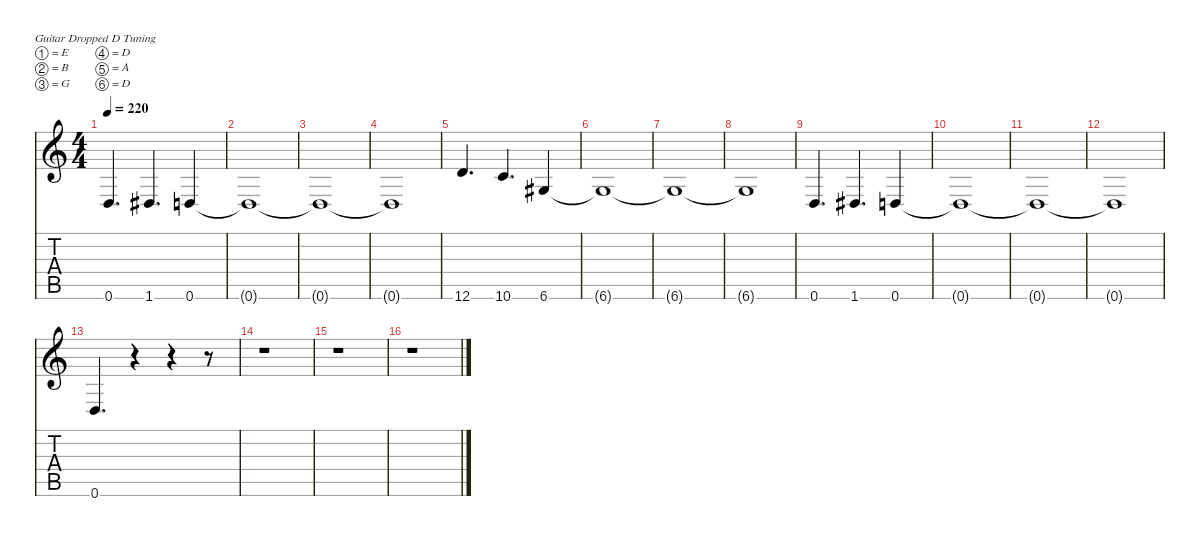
\defaultSystemsLayout 4
\hideDynamics
\bracketExtendMode nobrackets
\singleTrackTrackNamePolicy hidden
\multiTrackTrackNamePolicy hidden
\firstSystemTrackNameMode fullname
\firstSystemTrackNameOrientation horizontal
\otherSystemsTrackNameOrientation horizontal
\track ("Guitar 1" "dist.guit.") {instrument distortionguitar}
\staff {score tabs}
\tuning (E4 B3 G3 D3 A2 D2)
\ts (4 4)
\tempo 220
\clef g2
\ks c
0.6.4{d dy f beam Up} 1.6{acc #}.4{d beam Up} 0.6.4{beam Up} |
0.6{t}.1{beam Up} |
0.6{t}.1{beam Up} |
0.6{t}.1{beam Up} |
12.6.4{d beam Up} 10.6.4{d beam Up} 6.6{acc #}.4{beam Up} |
6.6{t acc #}.1{beam Up} |
6.6{t acc #}.1{beam Up} |
6.6{t acc #}.1{beam Up} |
0.6.4{d beam Up} 1.6{acc #}.4{d beam Up} 0.6.4{beam Up} |
0.6{t}.1{beam Up} |
0.6{t}.1{beam Up} |
0.6{t}.1{beam Up} |
0.6.4{d beam Up} r.4{beam Up} r.4{beam Up} r.8{beam Up} |
r.1{beam Down} |
r.1{beam Down} |
r.1{beam Down}
